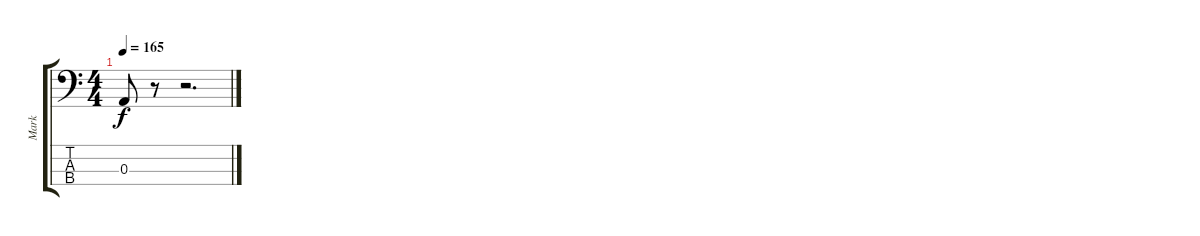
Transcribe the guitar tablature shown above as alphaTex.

\track ("Mark" "Mark") {instrument electricbasspick}
\staff {score tabs}
\tuning (G2 D2 A1 E1) {hide}
\ts (4 4)
\tempo 165
\clef f4
\ks c
0.3.8{dy f} r.8 r.2{d}
